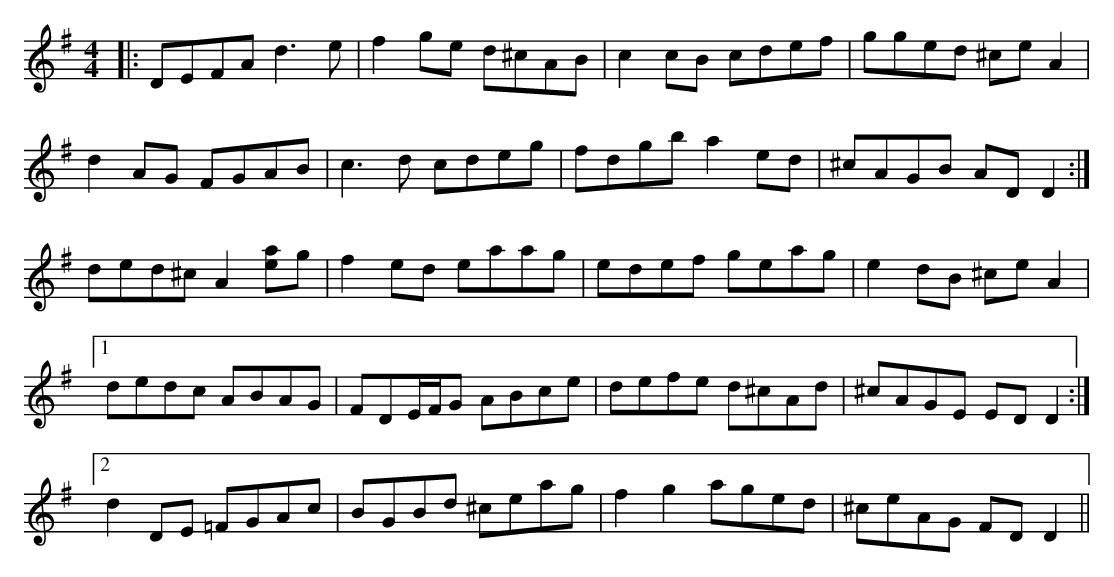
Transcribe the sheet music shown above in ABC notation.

X:1
M:4/4
K:Dmix
|:DEFA d3e|f2ge d^cAB|c2cB cdef|gged ^ceA2|
d2AG FGAB|c3d cdeg|fdgb a2ed|^cAGB ADD2:|
ded^c A2[ea]g|f2ed eaag|edef geag|e2dB ^ceA2|
[1 dedc ABAG|FDE/F/G ABce|defe d^cAd|^cAGE EDD2:|
[2 d2DE =FGAc|BGBd ^ceag|f2 g2 aged|^ceAG FDD2||
